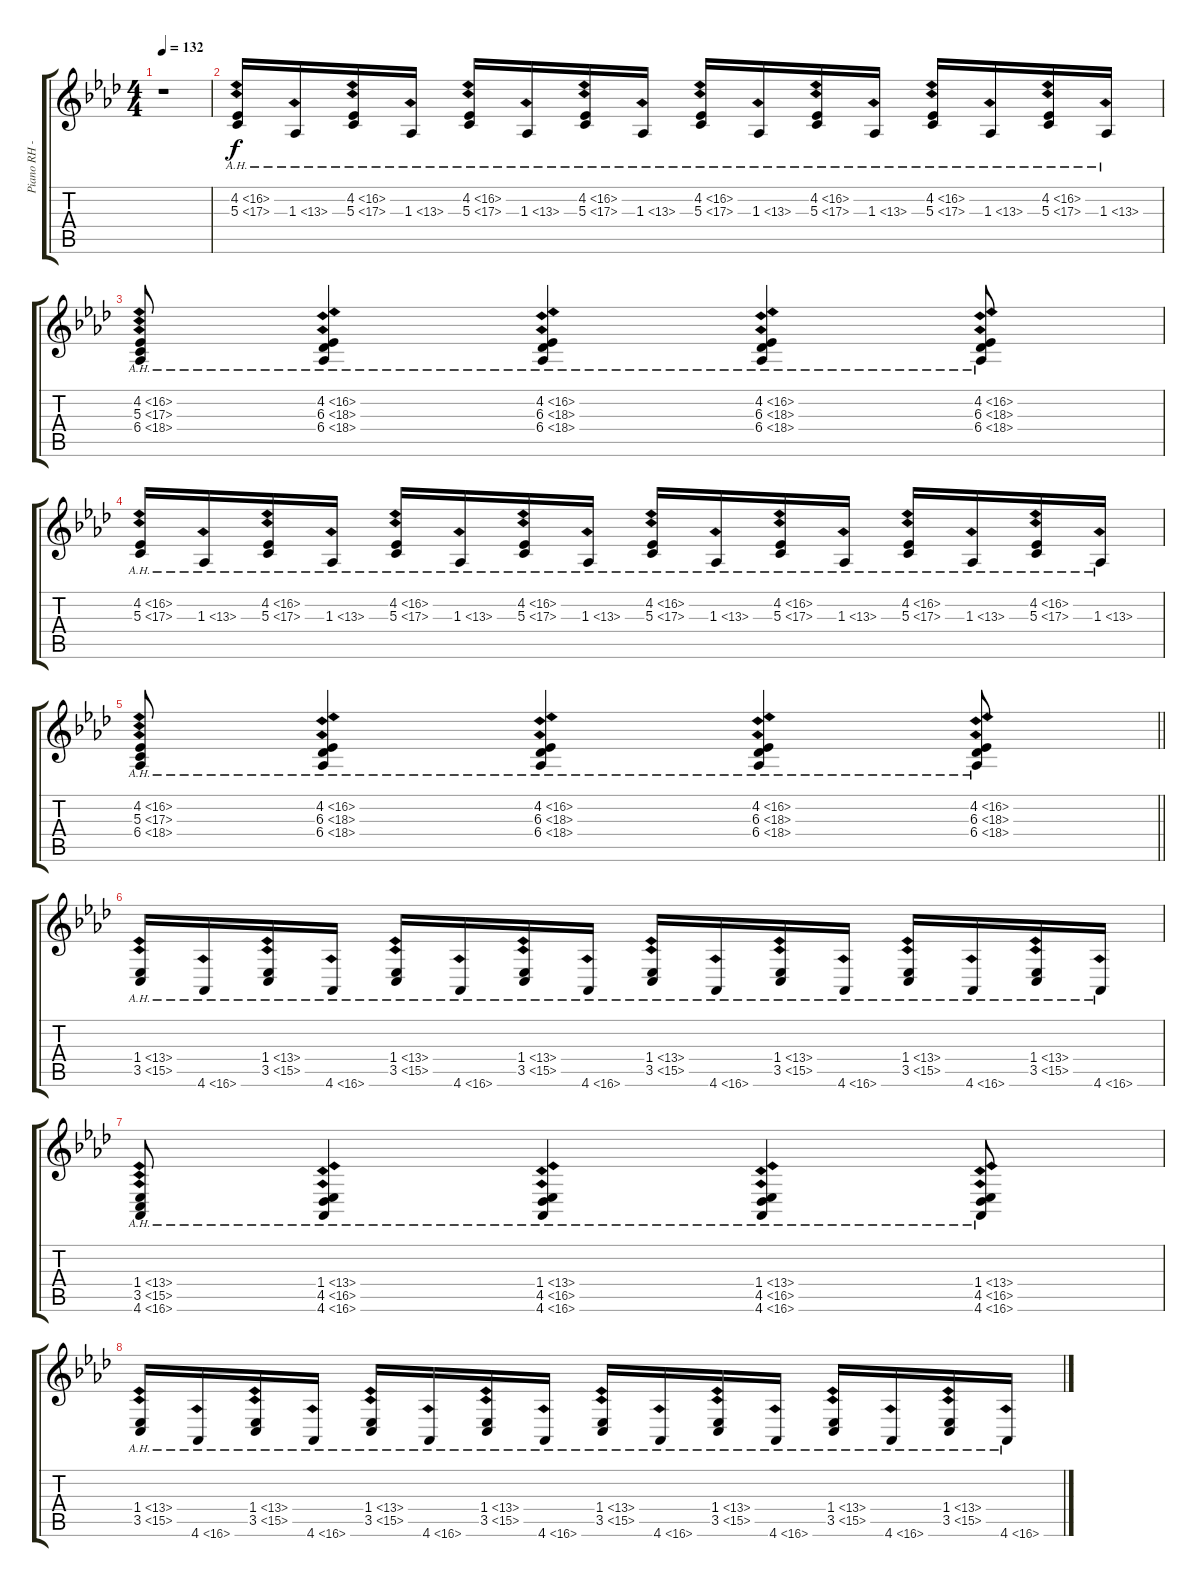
\track ("Piano RH - Elton John" "Piano RH -") {instrument acousticgrandpiano}
\staff {score tabs}
\tuning (E4 B3 G3 D3 A2 E2) {hide}
\ts (4 4)
\tempo 132
\clef g2
\ks ab
r.1{dy f instrument acousticgrandpiano} |
(4.2{ah 12} 5.3{ah 12}).16 1.3{ah 12}.16 (4.2{ah 12} 5.3{ah 12}).16 1.3{ah 12}.16 (4.2{ah 12} 5.3{ah 12}).16 1.3{ah 12}.16 (4.2{ah 12} 5.3{ah 12}).16 1.3{ah 12}.16 (4.2{ah 12} 5.3{ah 12}).16 1.3{ah 12}.16 (4.2{ah 12} 5.3{ah 12}).16 1.3{ah 12}.16 (4.2{ah 12} 5.3{ah 12}).16 1.3{ah 12}.16 (4.2{ah 12} 5.3{ah 12}).16 1.3{ah 12}.16 |
(4.2{ah 12} 5.3{ah 12} 6.4{ah 12}).8 (4.2{ah 12} 6.3{ah 12} 6.4{ah 12}).4 (4.2{ah 12} 6.3{ah 12} 6.4{ah 12}).4 (4.2{ah 12} 6.3{ah 12} 6.4{ah 12}).4 (4.2{ah 12} 6.3{ah 12} 6.4{ah 12}).8 |
(4.2{ah 12} 5.3{ah 12}).16 1.3{ah 12}.16 (4.2{ah 12} 5.3{ah 12}).16 1.3{ah 12}.16 (4.2{ah 12} 5.3{ah 12}).16 1.3{ah 12}.16 (4.2{ah 12} 5.3{ah 12}).16 1.3{ah 12}.16 (4.2{ah 12} 5.3{ah 12}).16 1.3{ah 12}.16 (4.2{ah 12} 5.3{ah 12}).16 1.3{ah 12}.16 (4.2{ah 12} 5.3{ah 12}).16 1.3{ah 12}.16 (4.2{ah 12} 5.3{ah 12}).16 1.3{ah 12}.16 |
\barLineRight lightlight
(4.2{ah 12} 5.3{ah 12} 6.4{ah 12}).8 (4.2{ah 12} 6.3{ah 12} 6.4{ah 12}).4 (4.2{ah 12} 6.3{ah 12} 6.4{ah 12}).4 (4.2{ah 12} 6.3{ah 12} 6.4{ah 12}).4 (4.2{ah 12} 6.3{ah 12} 6.4{ah 12}).8 |
(1.4{ah 12} 3.5{ah 12}).16 4.6{ah 12}.16 (1.4{ah 12} 3.5{ah 12}).16 4.6{ah 12}.16 (1.4{ah 12} 3.5{ah 12}).16 4.6{ah 12}.16 (1.4{ah 12} 3.5{ah 12}).16 4.6{ah 12}.16 (1.4{ah 12} 3.5{ah 12}).16 4.6{ah 12}.16 (1.4{ah 12} 3.5{ah 12}).16 4.6{ah 12}.16 (1.4{ah 12} 3.5{ah 12}).16 4.6{ah 12}.16 (1.4{ah 12} 3.5{ah 12}).16 4.6{ah 12}.16 |
(1.4{ah 12} 3.5{ah 12} 4.6{ah 12}).8 (1.4{ah 12} 4.5{ah 12} 4.6{ah 12}).4 (1.4{ah 12} 4.5{ah 12} 4.6{ah 12}).4 (1.4{ah 12} 4.5{ah 12} 4.6{ah 12}).4 (1.4{ah 12} 4.5{ah 12} 4.6{ah 12}).8 |
(1.4{ah 12} 3.5{ah 12}).16 4.6{ah 12}.16 (1.4{ah 12} 3.5{ah 12}).16 4.6{ah 12}.16 (1.4{ah 12} 3.5{ah 12}).16 4.6{ah 12}.16 (1.4{ah 12} 3.5{ah 12}).16 4.6{ah 12}.16 (1.4{ah 12} 3.5{ah 12}).16 4.6{ah 12}.16 (1.4{ah 12} 3.5{ah 12}).16 4.6{ah 12}.16 (1.4{ah 12} 3.5{ah 12}).16 4.6{ah 12}.16 (1.4{ah 12} 3.5{ah 12}).16 4.6{ah 12}.16
